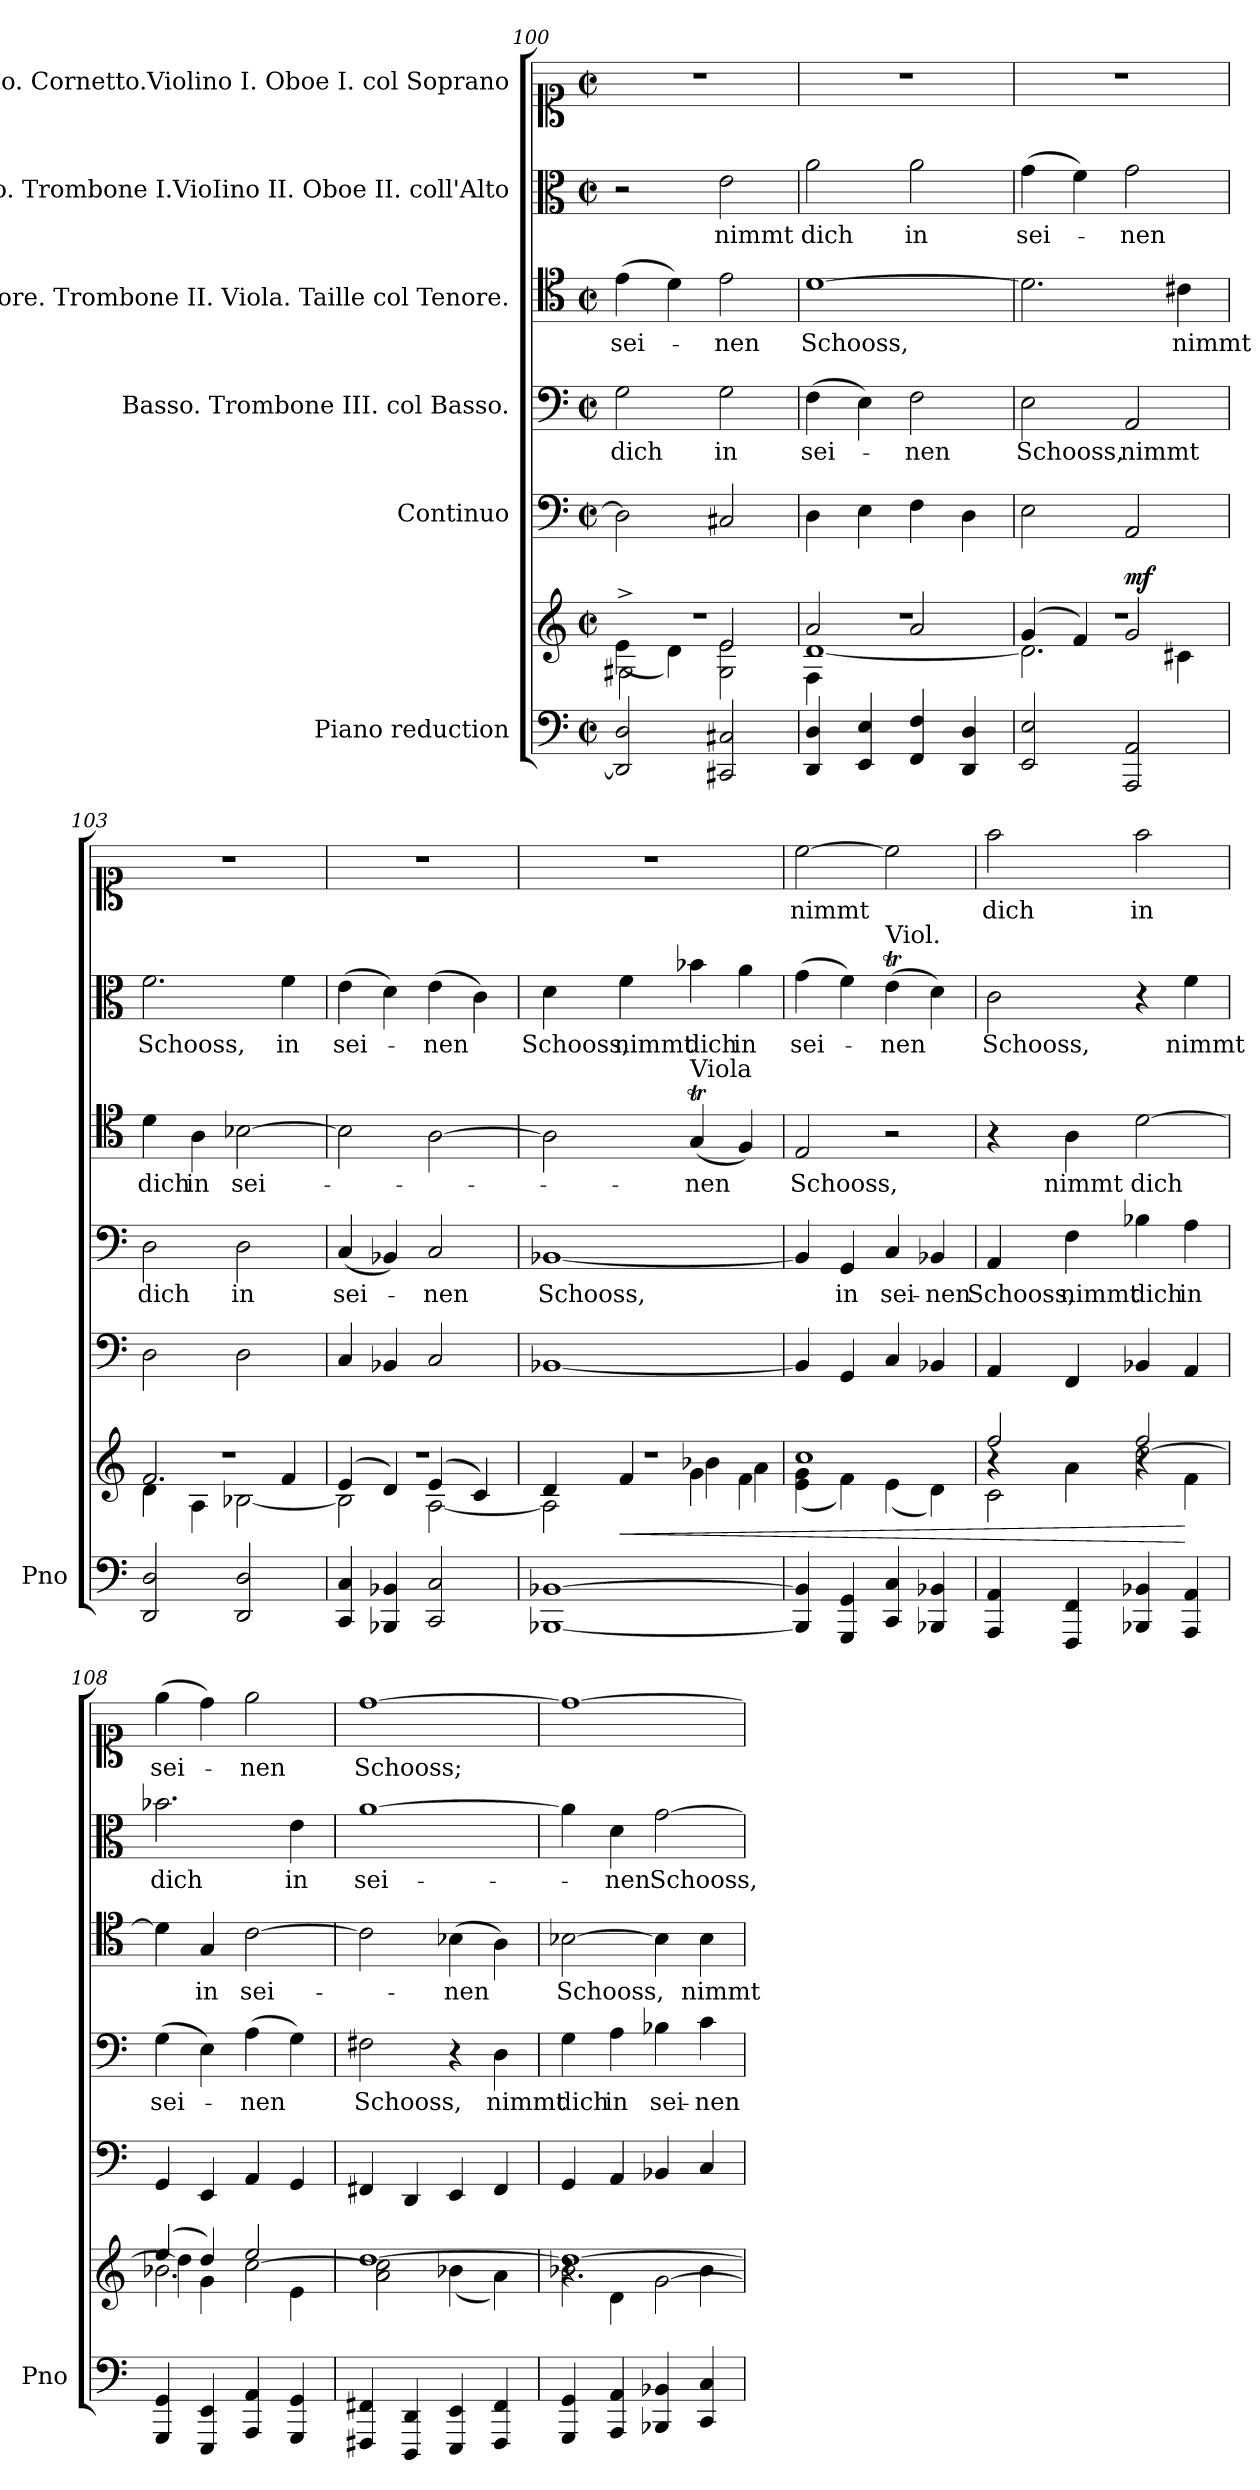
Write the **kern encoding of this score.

**kern	**kern	**dynam	**kern	**kern	**text	**kern	**text	**kern	**text	**kern	**text
*part6	*part6	*part6	*part5	*part4	*part4	*part3	*part3	*part2	*part2	*part1	*part1
*staff7	*staff6	*staff6/7	*staff5	*staff4	*staff4	*staff3	*staff3	*staff2	*staff2	*staff1	*staff1
*I"Piano reduction	*	*	*I"Continuo	*I"Basso. Trombone III. col Basso.	*	*I"Tenore.  Trombone II. Viola. Taille col Tenore.	*	*I"Alto. Trombone I.VioIino II. Oboe II. coll'Alto	*	*I"Soprano. Cornetto.Violino I. Oboe I. col Soprano	*
*I'Pno	*	*	*	*	*	*	*	*	*	*	*
*clefF4	*clefG2	*	*clefF4	*clefF4	*	*clefC4	*	*clefC3	*	*clefC1	*
*k[]	*k[]	*	*k[]	*k[]	*	*k[]	*	*k[]	*	*k[]	*
*M2/2	*M2/2	*	*M2/2	*M2/2	*	*M2/2	*	*M2/2	*	*M2/2	*
*met(c|)	*met(c|)	*	*met(c|)	*met(c|)	*	*met(c|)	*	*met(c|)	*	*met(c|)	*
=100	=100	=100	=100	=100	=100	=100	=100	=100	=100	=100	=100
*	*^	*	*	*	*	*	*	*	*	*	*
*	*	*^	*	*	*	*	*	*	*	*	*	*
!	!	!	!	!	!	!	!LO:LY:b	!	!LO:LY:b	!	!	!	!
2DD/] 2D/	1r	(>4e\	2G#X^\	.	2D\]	2G\	dich	(4e\	sei-	2r	.	1r	.
.	.	4d\)	.	.	.	.	.	4d\)	.	.	.	.	.
!	!	!	!	!	!	!	!LO:LY:b	!	!LO:LY:b	!	!LO:LY:b	!	!
2CC#X/ 2C#X/	.	2e/	2G#\ 2e\	.	2C#X/	2G\	in	2e\	-nen	2e\	nimmt	.	.
!!LO:LB:g=z
=101	=101	=101	=101	=101	=101	=101	=101	=101	=101	=101	=101	=101	=101
*	*	*	*^	*	*	*	*	*	*	*	*	*	*
!	!	!	!	!	!	!	!	!LO:LY:b	!	!LO:LY:b	!	!LO:LY:b	!	!
4DD/ 4D/	1r	[1d	2a/	4F\	.	4D\	(4F\	sei-	[1d	Schooss,	2a\	dich	1r	.
4EE/ 4E/	.	.	.	4ryy	.	4E\	4E\)	.	.	.	.	.	.	.
!	!	!	!	!	!	!	!	!LO:LY:b	!	!	!	!LO:LY:b	!	!
4FF/ 4F/	.	.	2a/	2ryy	.	4F\	2F\	nen	.	.	2a\	in	.	.
4DD/ 4D/	.	.	.	.	.	4D\	.	.	.	.	.	.	.	.
*	*	*	*v	*v	*	*	*	*	*	*	*	*	*	*
=102	=102	=102	=102	=102	=102	=102	=102	=102	=102	=102	=102	=102	=102
!	!	!	!	!	!	!	!LO:LY:b	!	!	!	!LO:LY:b	!	!
2EE/ 2E/	1r	2.d\]	(4g/	.	2E\	2E\	Schooss,	2.d\]	.	(4g\	sei-	1r	.
.	.	.	4f/)	.	.	.	.	.	.	4f\)	.	.	.
!	!	!	!	!LO:DY:a	!	!	!LO:LY:b	!	!	!	!LO:LY:b	!	!
2AAA/ 2AA/	.	.	2g/	mf	2AA/	2AA/	nimmt	.	.	2g\	nen	.	.
!	!	!	!	!	!	!	!	!	!LO:LY:b	!	!	!	!
.	.	4c#X\	.	.	.	.	.	4c#X\	nimmt	.	.	.	.
=103	=103	=103	=103	=103	=103	=103	=103	=103	=103	=103	=103	=103	=103
!	!	!	!	!	!	!	!LO:LY:b	!	!LO:LY:b	!	!LO:LY:b	!	!
2DD/ 2D/	1r	4d\	2.f/	.	2D\	2D\	dich	4d\	dich	2.f\	Schooss,	1r	.
!	!	!	!	!	!	!	!	!	!LO:LY:b	!	!	!	!
.	.	4A\	.	.	.	.	.	4A\	in	.	.	.	.
!	!	!	!	!	!	!	!LO:LY:b	!	!LO:LY:b	!	!	!	!
2DD/ 2D/	.	[2B-X\	.	.	2D\	2D\	in	[2B-X\	sei-	.	.	.	.
!	!	!	!	!	!	!	!	!	!	!	!LO:LY:b	!	!
.	.	.	4f/	.	.	.	.	.	.	4f\	in	.	.
=104	=104	=104	=104	=104	=104	=104	=104	=104	=104	=104	=104	=104	=104
!	!	!	!	!	!	!	!LO:LY:b	!	!	!	!LO:LY:b	!	!
4CC/ 4C/	1r	2B-\]	(4e/	.	4C/	(4C/	sei-	2B-\]	.	(4e\	sei-	1r	.
4BBB-X/ 4BB-X/	.	.	4d/)	.	4BB-X/	4BB-X/)	.	.	.	4d\)	.	.	.
!	!	!	!	!	!	!	!LO:LY:b	!	!	!	!LO:LY:b	!	!
2CC/ 2C/	.	[2A\	(4e/	.	2C/	2C/	-nen	[2A\	.	(4e\	nen	.	.
.	.	.	4c/)	.	.	.	.	.	.	4c\)	.	.	.
=105	=105	=105	=105	=105	=105	=105	=105	=105	=105	=105	=105	=105	=105
!	!	!	!	!	!	!	!LO:LY:b	!	!	!	!LO:LY:b	!	!
[1BBB-X [1BB-X	1r	2A\]	4d/	.	[1BB-X	[1BB-X	Schooss,	2A\]	.	4d\	Schooss,	1r	.
!	!	!	!	!LO:HP:b	!	!	!	!	!	!	!LO:LY:b	!	!
.	.	.	4f/	<	.	.	.	.	.	4f\	nimmt	.	.
!	!	!	!	!	!	!	!	!LO:TX:a:t=Viola	!	!	!	!	!
!	!	!	!	!	!	!	!	!	!LO:LY:b	!	!LO:LY:b	!	!
.	.	4g\	4b-X\	.	.	.	.	(4GT/	-nen	4b-X\	dich	.	.
!	!	!	!	!	!	!	!	!	!	!	!LO:LY:b	!	!
.	.	4f\	4a\	.	.	.	.	4F/)	.	4a\	in	.	.
=106	=106	=106	=106	=106	=106	=106	=106	=106	=106	=106	=106	=106	=106
!	!	!	!	!	!	!	!	!	!LO:LY:b	!	!LO:LY:b	!	!LO:LY:b
*	*	*v	*v	*	*	*	*	*	*	*	*	*	*
4BBB-/] 4BB-/]	1cc	(4e\ 4g\	.	4BB-/]	4BB-/]	.	2E/	Schooss,	(4g\	sei-	[2cc\	nimmt
!	!	!	!	!	!	!LO:LY:b	!	!	!	!	!	!
4GGG/ 4GG/	.	4f\)	.	4GG/	4GG/	in	.	.	4f\)	.	.	.
!	!	!	!	!	!	!	!	!	!LO:TX:a:t=Viol.	!	!	!
!	!	!	!	!	!	!LO:LY:b	!	!	!	!LO:LY:b	!	!
4CC/ 4C/	.	(4e\	.	4C/	4C/	sei-	2r	.	(4et\	nen	2cc\]	.
!	!	!	!	!	!	!LO:LY:b	!	!	!	!	!	!
4BBB-X/ 4BB-X/	.	4d\)	.	4BB-X/	4BB-X/	-nen	.	.	4d\)	.	.	.
=107	=107	=107	=107	=107	=107	=107	=107	=107	=107	=107	=107	=107
*	*	*^	*	*	*	*	*	*	*	*	*	*
!	!	!	!	!	!	!	!LO:LY:b	!	!	!	!LO:LY:b	!	!LO:LY:b
4AAA/ 4AA/	2ff/	2c\	4r	.	4AA/	4AA/	Schooss,	4r	.	2c\	Schooss,	2ff\	dich
!	!	!	!	!	!	!	!LO:LY:b	!	!LO:LY:b	!	!	!	!
4FFF/ 4FF/	.	.	4a\	.	4FF/	4F\	nimmt	4A\	nimmt	.	.	.	.
!	!	!	!	!	!	!	!LO:LY:b	!	!LO:LY:b	!	!	!	!LO:LY:b
4BBB-X/ 4BB-X/	2ff/	4r	[>2dd\	.	4BB-X/	4B-X\	dich	[2d\	dich	4r	.	2ff\	in
!	!	!	!	!	!	!	!LO:LY:b	!	!	!	!LO:LY:b	!	!
4AAA/ 4AA/	.	4f\	.	[	4AA/	4A\	in	.	.	4f\	nimmt	.	.
!!LO:PB:g=z
=108	=108	=108	=108	=108	=108	=108	=108	=108	=108	=108	=108	=108	=108
!	!	!	!	!	!	!	!LO:LY:b	!	!	!	!LO:LY:b	!	!LO:LY:b
4GGG/ 4GG/	(4ee/	2.b-X\	4dd\]	.	4GG/	(4G\	sei-	4d\]	.	2.b-X\	dich	(4ee\	sei-
!	!	!	!	!	!	!	!	!	!LO:LY:b	!	!	!	!
4EEE/ 4EE/	4dd/)	.	4g\	.	4EE/	4E\)	.	4G/	in	.	.	4dd\)	.
!	!	!	!	!	!	!	!LO:LY:b	!	!LO:LY:b	!	!	!	!LO:LY:b
4AAA/ 4AA/	2ee/	.	[2cc\	.	4AA/	(4A\	-nen	[2c\	sei-	.	.	2ee\	nen
!	!	!	!	!	!	!	!	!	!	!	!LO:LY:b	!	!
4GGG/ 4GG/	.	4e\	.	.	4GG/	4G\)	.	.	.	4e\	in	.	.
*	*	*v	*v	*	*	*	*	*	*	*	*	*	*
=109	=109	=109	=109	=109	=109	=109	=109	=109	=109	=109	=109	=109
!	!	!	!	!	!	!LO:LY:b	!	!	!	!LO:LY:b	!	!LO:LY:b
4FFF#X/ 4FF#X/	[1dd	2a\ 2cc\]	.	4FF#X/	2F#X\	Schooss,	2c\]	.	[1a	sei-	[1dd	Schooss;
4DDD/ 4DD/	.	.	.	4DD/	.	.	.	.	.	.	.	.
!	!	!	!	!	!	!	!	!LO:LY:b	!	!	!	!
4EEE/ 4EE/	.	(4b-X\	.	4EE/	4r	.	(4B-X\	-nen	.	.	.	.
!	!	!	!	!	!	!LO:LY:b	!	!	!	!	!	!
4FFF#/ 4FF#/	.	4a\)	.	4FF#/	4D\	nimmt	4A\)	.	.	.	.	.
=110	=110	=110	=110	=110	=110	=110	=110	=110	=110	=110	=110	=110
*	*	*^	*	*	*	*	*	*	*	*	*	*
!	!	!	!	!	!	!	!LO:LY:b	!	!LO:LY:b	!	!	!	!
4GGG/ 4GG/	1dd_	2.b-X\	4r	.	4GG/	4G\	dich	[2B-X\	Schooss,	4a\]	.	1dd_	.
!	!	!	!	!	!	!	!LO:LY:b	!	!	!	!LO:LY:b	!	!
4AAA/ 4AA/	.	.	4d\	.	4AA/	4A\	in	.	.	4d\	-nen	.	.
!	!	!	!	!	!	!	!LO:LY:b	!	!	!	!LO:LY:b	!	!
4BBB-X/ 4BB-X/	.	.	[2g\	.	4BB-X/	4B-X\	sei-	4B-\]	.	[2g\	Schooss,	.	.
!	!	!	!	!	!	!	!LO:LY:b	!	!LO:LY:b	!	!	!	!
4CC/ 4C/	.	4b-\	.	.	4C/	4c\	-nen	4B-\	nimmt	.	.	.	.
*	*v	*v	*v	*	*	*	*	*	*	*	*	*	*
=	=	=	=	=	=	=	=	=	=	=	=
*-	*-	*-	*-	*-	*-	*-	*-	*-	*-	*-	*-
